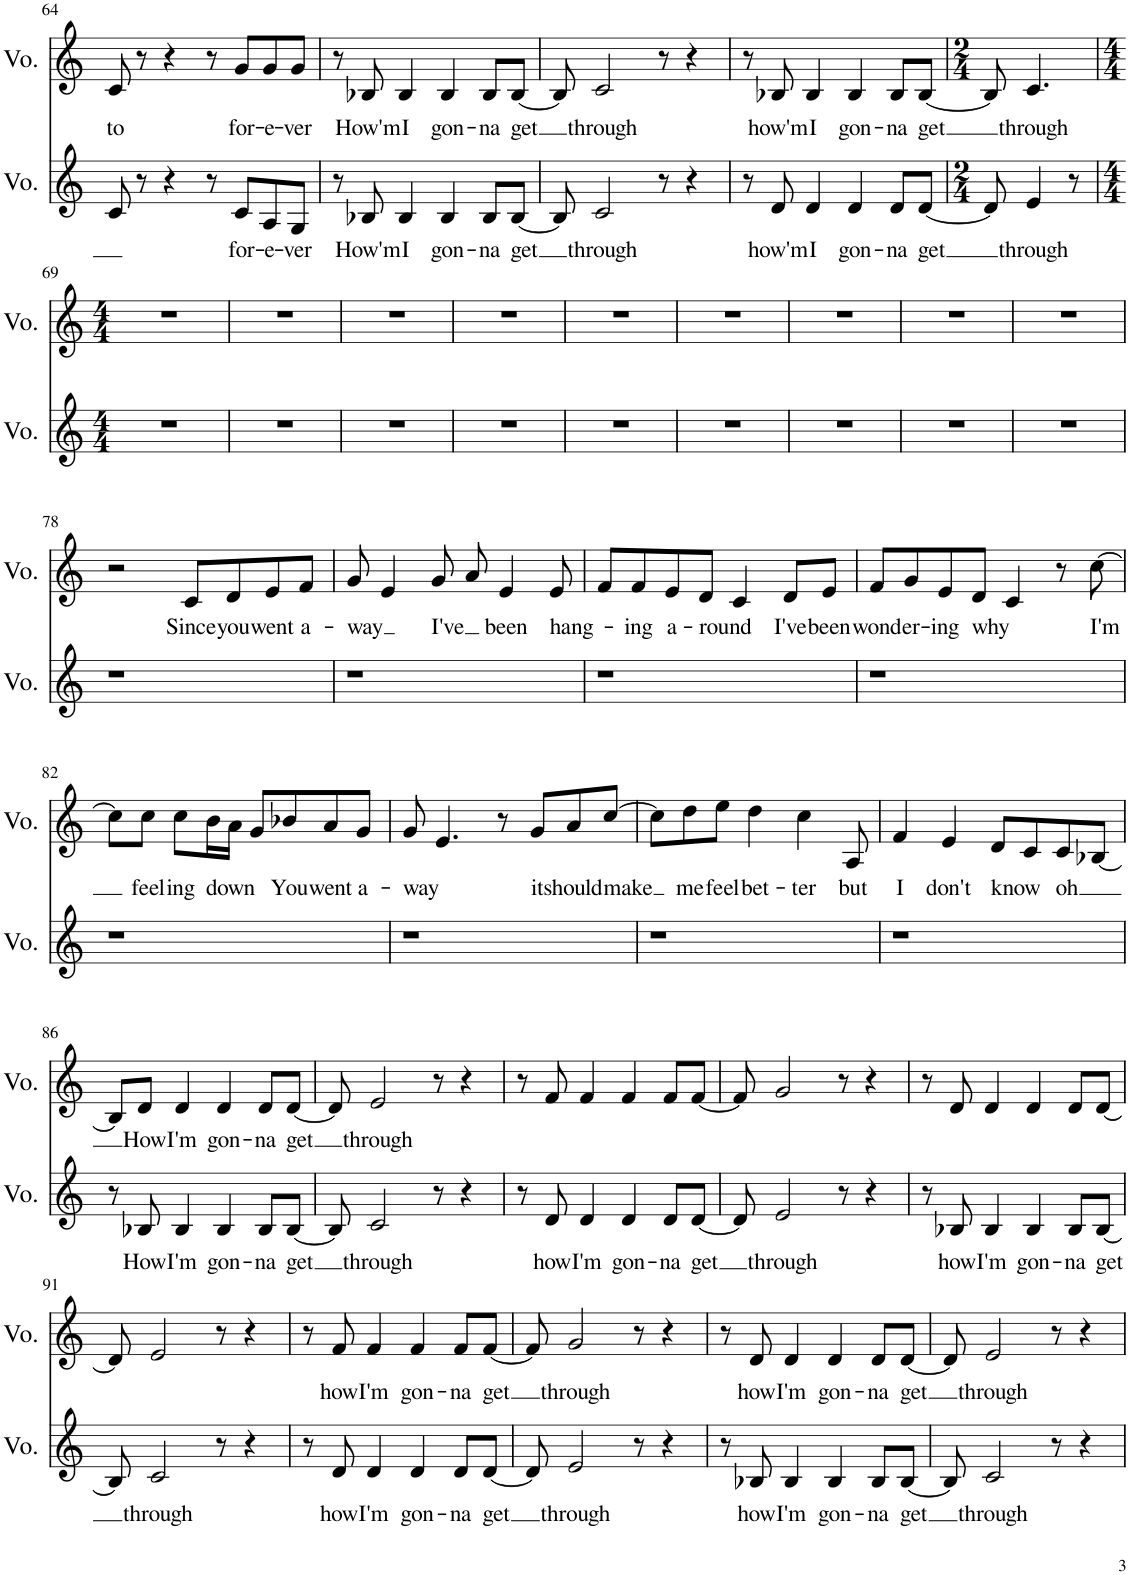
**kern	**text	**kern	**text
*part2	*part2	*part1	*part1
*staff2	*staff2	*staff1	*staff1
*I"Voice	*	*I"Voice	*
*I'Vo.	*	*I'Vo.	*
!!LO:PB:g=z
*clefG2	*	*clefG2	*
*k[]	*	*k[]	*
*M4/4	*	*M4/4	*
=64	=64	=64	=64
!	!	!	!LO:LY:b
8c/	.	8c/	to
8r	.	8r	.
4r	.	4r	.
8r	.	8r	.
!	!LO:LY:b	!	!LO:LY:b
8c/L	for-	8g/L	for-
!	!LO:LY:b	!	!LO:LY:b
8A/	-e-	8g/	-e-
!	!LO:LY:b	!	!LO:LY:b
8G/J	-ver	8g/J	-ver
=65	=65	=65	=65
8r	.	8r	.
!	!LO:LY:b	!	!LO:LY:b
8B-X/	How'm	8B-X/	How'm
!	!LO:LY:b	!	!LO:LY:b
4B-/	I	4B-/	I
!	!LO:LY:b	!	!LO:LY:b
4B-/	gon-	4B-/	gon-
!	!LO:LY:b	!	!LO:LY:b
8B-/L	-na	8B-/L	-na
!	!LO:LY:b	!	!LO:LY:b
[8B-/J	get	[8B-/J	get
=66	=66	=66	=66
8B-/]	.	8B-/]	.
!	!LO:LY:b	!	!LO:LY:b
2c/	through	2c/	through
8r	.	8r	.
4r	.	4r	.
=67	=67	=67	=67
8r	.	8r	.
!	!LO:LY:b	!	!LO:LY:b
8d/	how'm	8B-X/	how'm
!	!LO:LY:b	!	!LO:LY:b
4d/	I	4B-/	I
!	!LO:LY:b	!	!LO:LY:b
4d/	gon-	4B-/	gon-
!	!LO:LY:b	!	!LO:LY:b
8d/L	-na	8B-/L	-na
!	!LO:LY:b	!	!LO:LY:b
[8d/J	get	[8B-/J	get
=68	=68	=68	=68
*M2/4	*	*M2/4	*
8d/]	.	8B-/]	.
!	!LO:LY:b	!	!LO:LY:b
4e/	through	4.c/	through
8r	.	.	.
!!LO:LB:g=z
=69	=69	=69	=69
*M4/4	*	*M4/4	*
1r	.	1r	.
=70	=70	=70	=70
1r	.	1r	.
=71	=71	=71	=71
1r	.	1r	.
=72	=72	=72	=72
1r	.	1r	.
=73	=73	=73	=73
1r	.	1r	.
=74	=74	=74	=74
1r	.	1r	.
=75	=75	=75	=75
1r	.	1r	.
=76	=76	=76	=76
1r	.	1r	.
=77	=77	=77	=77
1r	.	1r	.
!!LO:LB:g=z
=78	=78	=78	=78
1r	.	2r	.
!	!	!	!LO:LY:b
.	.	8c/L	Since
!	!	!	!LO:LY:b
.	.	8d/	you
!	!	!	!LO:LY:b
.	.	8e/	went
!	!	!	!LO:LY:b
.	.	8f/J	a-
=79	=79	=79	=79
!	!	!	!LO:LY:b
1r	.	8g/	-way
.	.	4e/	.
!	!	!	!LO:LY:b
.	.	8g/	I've
.	.	8a/	.
!	!	!	!LO:LY:b
.	.	4e/	been
!	!	!	!LO:LY:b
.	.	8e/	hang-
=80	=80	=80	=80
1r	.	8f/L	.
!	!	!	!LO:LY:b
.	.	8f/	-ing
!	!	!	!LO:LY:b
.	.	8e/	a-
!	!	!	!LO:LY:b
.	.	8d/J	-round
.	.	4c/	.
!	!	!	!LO:LY:b
.	.	8d/L	I've
!	!	!	!LO:LY:b
.	.	8e/J	been
=81	=81	=81	=81
!	!	!	!LO:LY:b
1r	.	8f/L	wond-
!	!	!	!LO:LY:b
.	.	8g/	-er-
!	!	!	!LO:LY:b
.	.	8e/	-ing
!	!	!	!LO:LY:b
.	.	8d/J	why
.	.	4c/	.
.	.	8r	.
!	!	!	!LO:LY:b
.	.	[8cc\	I'm
!!LO:LB:g=z
=82	=82	=82	=82
1r	.	8cc\L]	.
!	!	!	!LO:LY:b
.	.	8cc\J	feel-
!	!	!	!LO:LY:b
.	.	8cc\L	-ing
!	!	!	!LO:LY:b
.	.	16b\L	down
.	.	16a\JJ	.
.	.	8g/L	.
!	!	!	!LO:LY:b
.	.	8b-X/	You
!	!	!	!LO:LY:b
.	.	8a/	went
!	!	!	!LO:LY:b
.	.	8g/J	a-
=83	=83	=83	=83
!	!	!	!LO:LY:b
1r	.	8g/	-way
.	.	4.e/	.
.	.	8r	.
!	!	!	!LO:LY:b
.	.	8g/L	it
!	!	!	!LO:LY:b
.	.	8a/	should
!	!	!	!LO:LY:b
.	.	[8cc/J	make
=84	=84	=84	=84
1r	.	8cc\L]	.
!	!	!	!LO:LY:b
.	.	8dd\	me
!	!	!	!LO:LY:b
.	.	8ee\J	feel
!	!	!	!LO:LY:b
.	.	4dd\	bet-
!	!	!	!LO:LY:b
.	.	4cc\	-ter
!	!	!	!LO:LY:b
.	.	8A/	but
=85	=85	=85	=85
!	!	!	!LO:LY:b
1r	.	4f/	I
!	!	!	!LO:LY:b
.	.	4e/	don't
!	!	!	!LO:LY:b
.	.	8d/L	know
.	.	8c/	.
!	!	!	!LO:LY:b
.	.	8c/	oh
.	.	[8B-X/J	.
!!LO:LB:g=z
=86	=86	=86	=86
8r	.	8B-/L]	.
!	!LO:LY:b	!	!LO:LY:b
8B-X/	How	8d/J	How
!	!LO:LY:b	!	!LO:LY:b
4B-/	I'm	4d/	I'm
!	!LO:LY:b	!	!LO:LY:b
4B-/	gon-	4d/	gon-
!	!LO:LY:b	!	!LO:LY:b
8B-/L	-na	8d/L	-na
!	!LO:LY:b	!	!LO:LY:b
[8B-/J	get	[8d/J	get
=87	=87	=87	=87
8B-/]	.	8d/]	.
!	!LO:LY:b	!	!LO:LY:b
2c/	through	2e/	through
8r	.	8r	.
4r	.	4r	.
=88	=88	=88	=88
8r	.	8r	.
!	!LO:LY:b	!	!
8d/	how	8f/	.
!	!LO:LY:b	!	!
4d/	I'm	4f/	.
!	!LO:LY:b	!	!
4d/	gon-	4f/	.
!	!LO:LY:b	!	!
8d/L	-na	8f/L	.
!	!LO:LY:b	!	!
[8d/J	get	[8f/J	.
=89	=89	=89	=89
8d/]	.	8f/]	.
!	!LO:LY:b	!	!
2e/	through	2g/	.
8r	.	8r	.
4r	.	4r	.
=90	=90	=90	=90
8r	.	8r	.
!	!LO:LY:b	!	!
8B-X/	how	8d/	.
!	!LO:LY:b	!	!
4B-/	I'm	4d/	.
!	!LO:LY:b	!	!
4B-/	gon-	4d/	.
!	!LO:LY:b	!	!
8B-/L	-na	8d/L	.
!	!LO:LY:b	!	!
[8B-/J	get	[8d/J	.
!!LO:LB:g=z
=91	=91	=91	=91
8B-/]	.	8d/]	.
!	!LO:LY:b	!	!
2c/	through	2e/	.
8r	.	8r	.
4r	.	4r	.
=92	=92	=92	=92
8r	.	8r	.
!	!LO:LY:b	!	!LO:LY:b
8d/	how	8f/	how
!	!LO:LY:b	!	!LO:LY:b
4d/	I'm	4f/	I'm
!	!LO:LY:b	!	!LO:LY:b
4d/	gon-	4f/	gon-
!	!LO:LY:b	!	!LO:LY:b
8d/L	-na	8f/L	-na
!	!LO:LY:b	!	!LO:LY:b
[8d/J	get	[8f/J	get
=93	=93	=93	=93
8d/]	.	8f/]	.
!	!LO:LY:b	!	!LO:LY:b
2e/	through	2g/	through
8r	.	8r	.
4r	.	4r	.
=94	=94	=94	=94
8r	.	8r	.
!	!LO:LY:b	!	!LO:LY:b
8B-X/	how	8d/	how
!	!LO:LY:b	!	!LO:LY:b
4B-/	I'm	4d/	I'm
!	!LO:LY:b	!	!LO:LY:b
4B-/	gon-	4d/	gon-
!	!LO:LY:b	!	!LO:LY:b
8B-/L	-na	8d/L	-na
!	!LO:LY:b	!	!LO:LY:b
[8B-/J	get	[8d/J	get
=95	=95	=95	=95
8B-/]	.	8d/]	.
!	!LO:LY:b	!	!LO:LY:b
2c/	through	2e/	through
8r	.	8r	.
4r	.	4r	.
=	=	=	=
*-	*-	*-	*-
